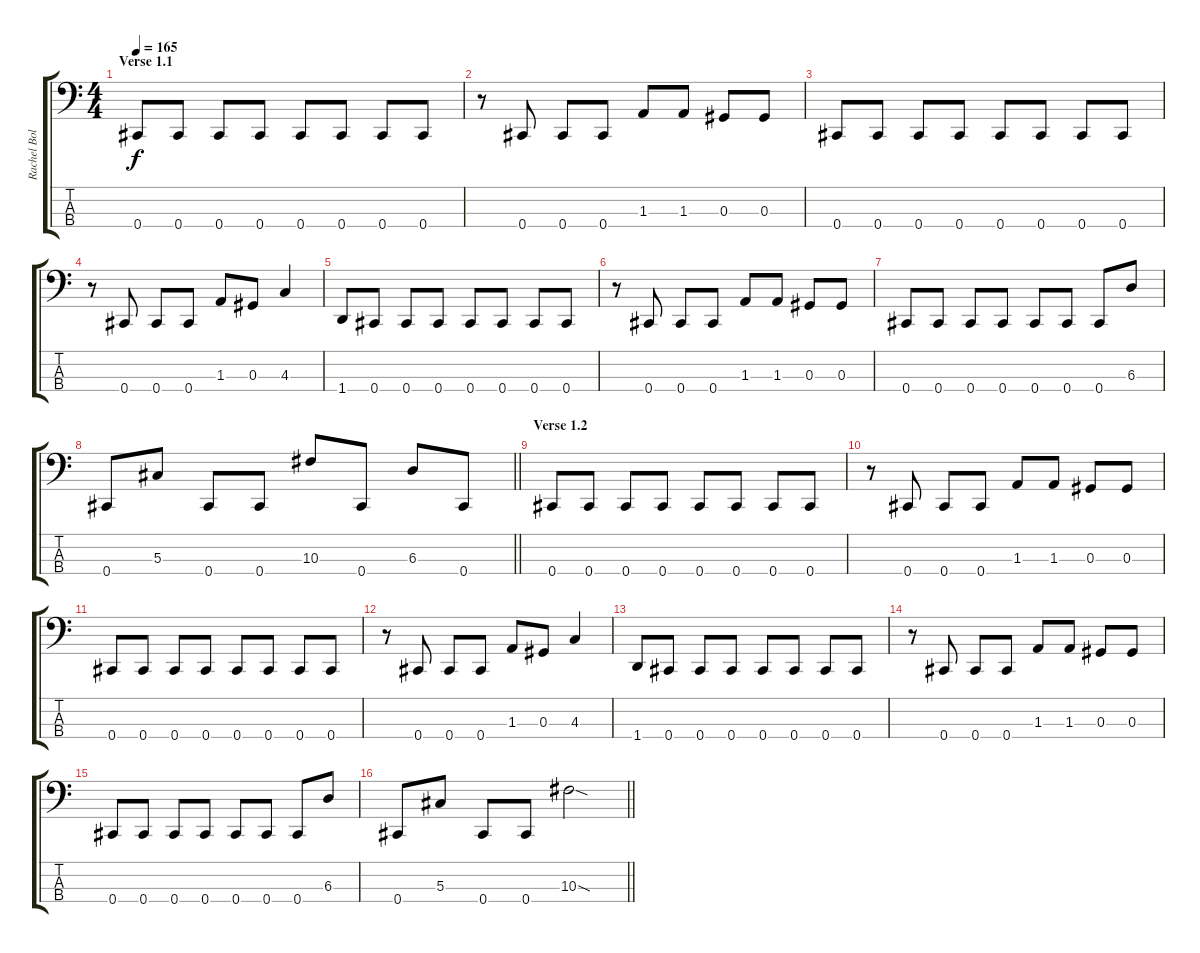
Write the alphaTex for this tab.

\track ("Rachel Bolan" "Rachel Bol") {instrument electricbasspick}
\staff {score tabs}
\tuning (Gb2 Db2 Ab1 Db1) {hide}
\ts (4 4)
\section ("" "Verse 1.1")
\tempo 165
\clef f4
\ks c
0.4.8{dy f} 0.4.8 0.4.8 0.4.8 0.4.8 0.4.8 0.4.8 0.4.8 |
r.8 0.4.8 0.4.8 0.4.8 1.3.8 1.3.8 0.3.8 0.3.8 |
0.4.8 0.4.8 0.4.8 0.4.8 0.4.8 0.4.8 0.4.8 0.4.8 |
r.8 0.4.8 0.4.8 0.4.8 1.3.8 0.3.8 4.3.4 |
1.4.8 0.4.8 0.4.8 0.4.8 0.4.8 0.4.8 0.4.8 0.4.8 |
r.8 0.4.8 0.4.8 0.4.8 1.3.8 1.3.8 0.3.8 0.3.8 |
0.4.8 0.4.8 0.4.8 0.4.8 0.4.8 0.4.8 0.4.8 6.3.8 |
\barLineRight lightlight
0.4.8 5.3.8 0.4.8 0.4.8 10.3.8 0.4.8 6.3.8 0.4.8 |
\section ("" "Verse 1.2")
0.4.8 0.4.8 0.4.8 0.4.8 0.4.8 0.4.8 0.4.8 0.4.8 |
r.8 0.4.8 0.4.8 0.4.8 1.3.8 1.3.8 0.3.8 0.3.8 |
0.4.8 0.4.8 0.4.8 0.4.8 0.4.8 0.4.8 0.4.8 0.4.8 |
r.8 0.4.8 0.4.8 0.4.8 1.3.8 0.3.8 4.3.4 |
1.4.8 0.4.8 0.4.8 0.4.8 0.4.8 0.4.8 0.4.8 0.4.8 |
r.8 0.4.8 0.4.8 0.4.8 1.3.8 1.3.8 0.3.8 0.3.8 |
0.4.8 0.4.8 0.4.8 0.4.8 0.4.8 0.4.8 0.4.8 6.3.8 |
\barLineRight lightlight
0.4.8 5.3.8 0.4.8 0.4.8 10.3{sod}.2
